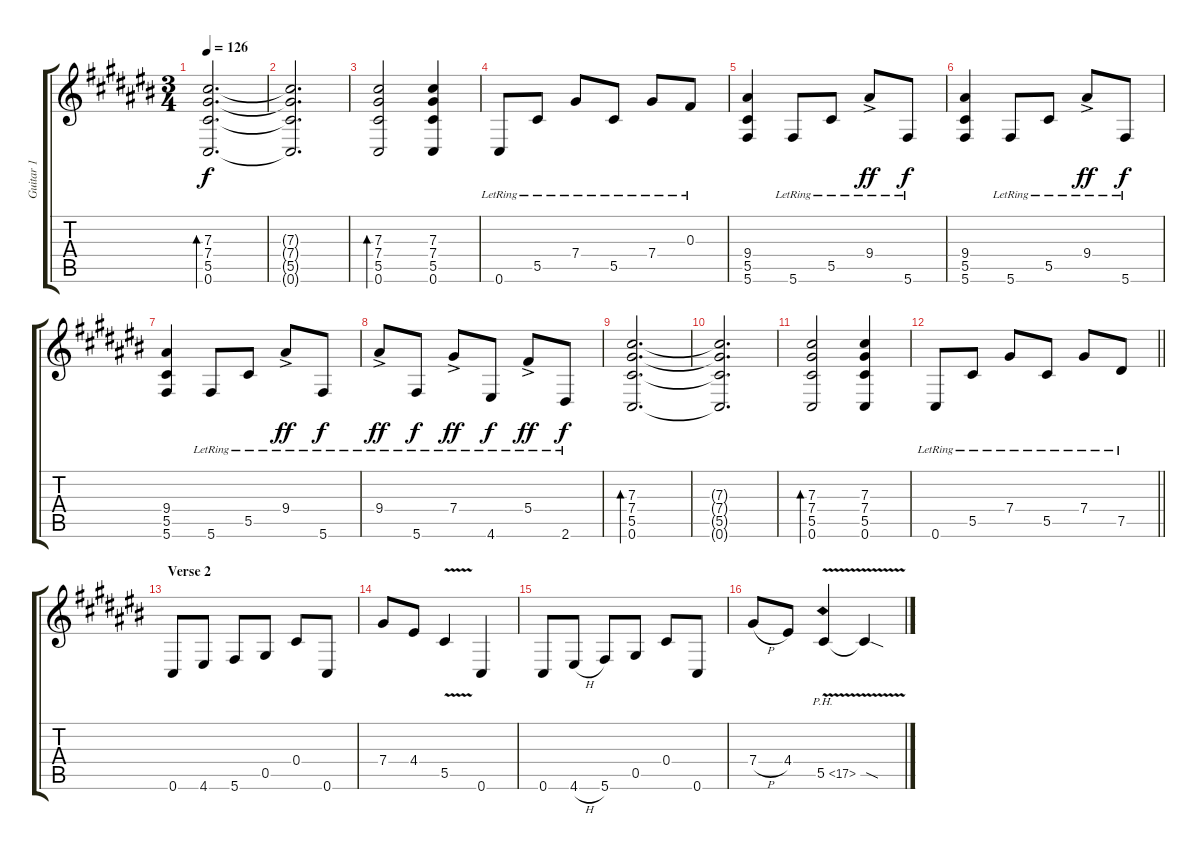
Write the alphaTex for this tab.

\track ("Guitar 1" "Guitar 1") {instrument distortionguitar}
\staff {score tabs}
\tuning (Eb4 Bb3 Gb3 Db3 Ab2 Db2) {hide}
\ts (3 4)
\tempo 126
\clef g2
\ks c#
(7.3 7.4 5.5 0.6).2{d bd 120 dy f} |
(7.3{t} 7.4{t} 5.5{t} 0.6{t}).2{d} |
(7.3 7.4 5.5 0.6).2{bd 120} (7.3 7.4 5.5 0.6).4 |
0.6{lr}.8 5.5{lr}.8 7.4{lr}.8 5.5{lr}.8 7.4{lr}.8 0.3{lr}.8 |
(9.4 5.5 5.6).4 5.6{lr}.8 5.5{lr}.8 9.4{ac lr}.8{dy ff beam merge} 5.6{lr}.8{dy f} |
(9.4 5.5 5.6).4 5.6{lr}.8 5.5{lr}.8 9.4{ac lr}.8{dy ff beam merge} 5.6{lr}.8{dy f} |
(9.4 5.5 5.6).4 5.6{lr}.8 5.5{lr}.8 9.4{ac lr}.8{dy ff beam merge} 5.6{lr}.8{dy f} |
9.4{ac lr}.8{dy ff beam merge} 5.6{lr}.8{dy f} 7.4{ac lr}.8{dy ff} 4.6{lr}.8{dy f} 5.4{ac lr}.8{dy ff} 2.6{lr}.8{dy f} |
(7.3 7.4 5.5 0.6).2{d bd 120} |
(7.3{t} 7.4{t} 5.5{t} 0.6{t}).2{d} |
(7.3 7.4 5.5 0.6).2{bd 120} (7.3 7.4 5.5 0.6).4 |
\barLineRight lightlight
0.6{lr}.8 5.5{lr}.8 7.4{lr}.8 5.5{lr}.8 7.4{lr}.8 7.5{lr}.8 |
\section ("" "Verse 2")
0.6.8 4.6.8 5.6.8 0.5.8 0.4.8 0.6.8 |
7.4.8 4.4.8 5.5{v}.4 0.6.4 |
0.6.8 4.6{h}.8 5.6.8 0.5.8 0.4.8 0.6.8 |
7.4{h}.8 4.4.8 5.5{ph 12 v}.4 5.5{sod t}.4
